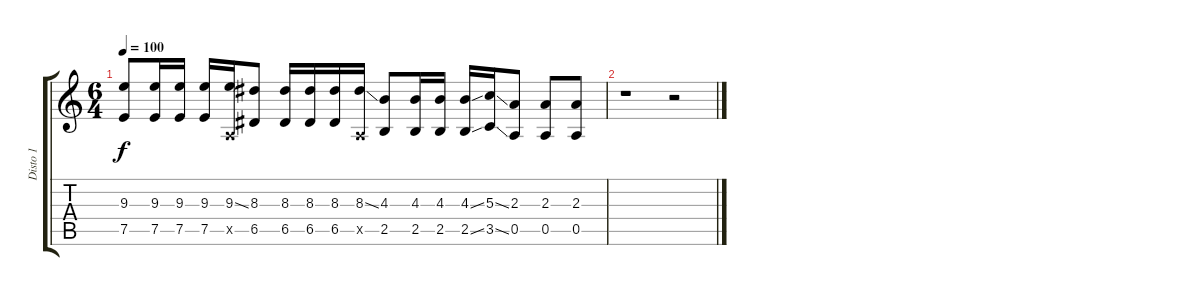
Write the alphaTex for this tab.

\track ("Disto 1" "Disto 1") {instrument distortionguitar}
\staff {score tabs}
\tuning (E4 B3 G3 D3 A2 E2) {hide}
\ts (6 4)
\tempo 100
\clef g2
\ks c
(9.3 7.5).8{dy f volume 6} (9.3 7.5).16 (9.3 7.5).16 (9.3 7.5).16 (9.3{ss} 0.5{x}).16 (8.3 6.5).8 (8.3 6.5).16 (8.3 6.5).16 (8.3 6.5).16 (8.3{ss} 0.5{x}).16 (4.3 2.5).8 (4.3 2.5).16 (4.3 2.5).16 (4.3{ss} 2.5{ss}).16 (5.3{ss} 3.5{ss}).16 (2.3 0.5).8 (2.3 0.5).8 (2.3 0.5).8 |
r.1 r.2
